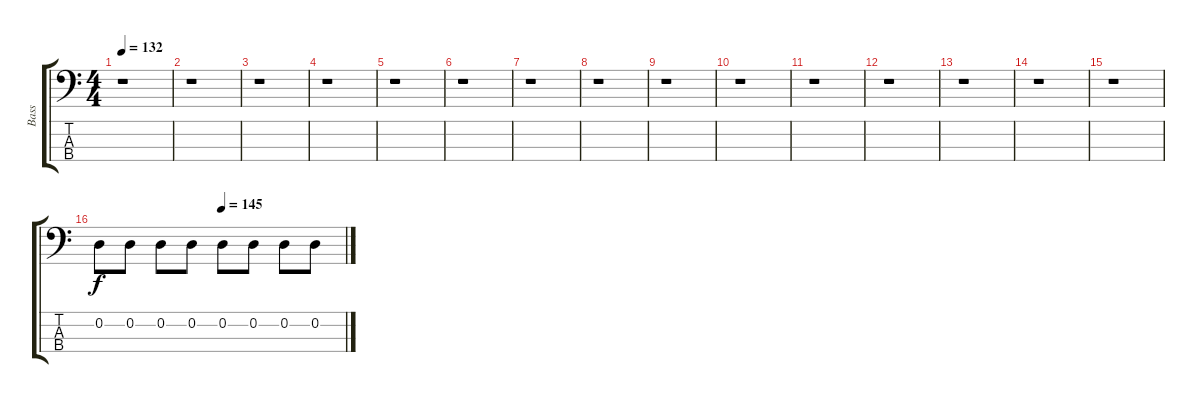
\track ("Bass" "Bass") {instrument electricbasspick}
\staff {score tabs}
\tuning (G2 D2 A1 E1) {hide}
\ts (4 4)
\tempo 132
\clef f4
\ks c
r.1{dy f} |
r.1 |
r.1 |
r.1 |
r.1 |
r.1 |
r.1 |
r.1 |
r.1 |
r.1 |
r.1 |
r.1 |
r.1 |
r.1 |
r.1{volume 0} |
\tempo (145 0.5)
0.2.8{volume 14} 0.2.8 0.2.8 0.2.8 0.2.8 0.2.8 0.2.8 0.2.8
